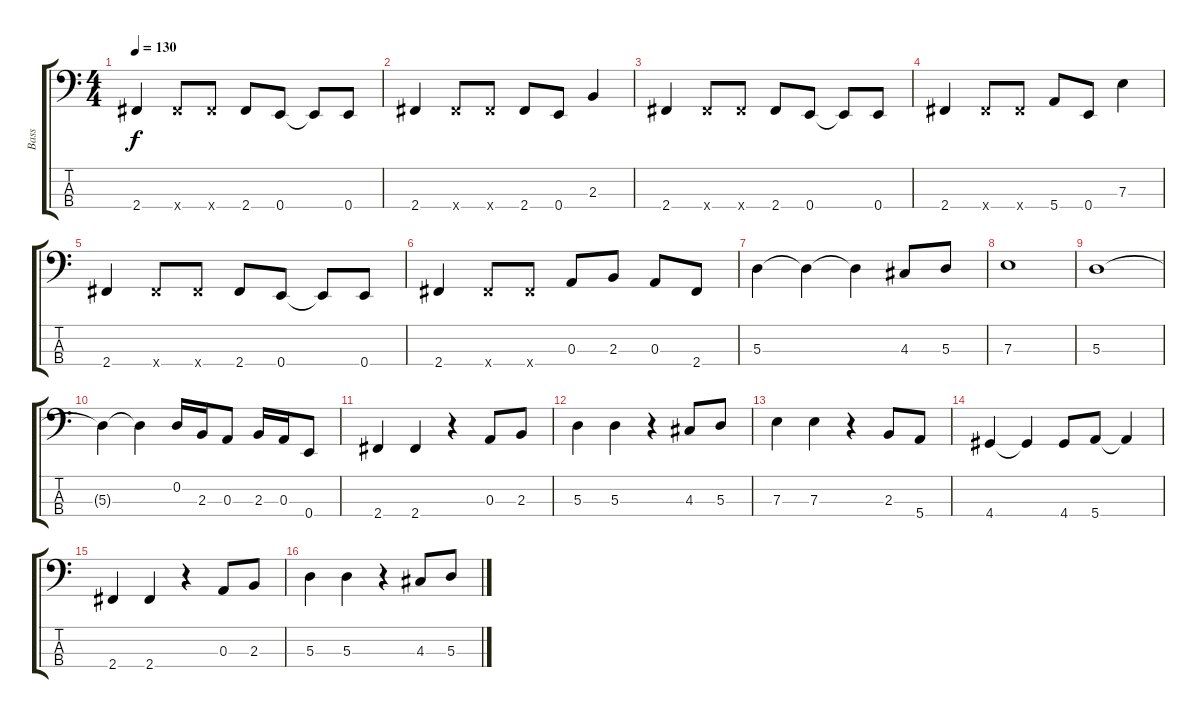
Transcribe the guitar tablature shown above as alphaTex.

\track ("Bass" "Bass") {instrument electricbassfinger}
\staff {score tabs}
\tuning (G2 D2 A1 E1) {hide}
\ts (4 4)
\tempo 130
\clef f4
\ks c
2.4.4{dy f} 2.4{x}.8 2.4{x}.8 2.4.8 0.4.8 0.4{t}.8 0.4.8 |
2.4.4 2.4{x}.8 2.4{x}.8 2.4.8 0.4.8 2.3.4 |
2.4.4 2.4{x}.8 2.4{x}.8 2.4.8 0.4.8 0.4{t}.8 0.4.8 |
2.4.4 2.4{x}.8 2.4{x}.8 5.4.8 0.4.8 7.3.4 |
2.4.4 2.4{x}.8 2.4{x}.8 2.4.8 0.4.8 0.4{t}.8 0.4.8 |
2.4.4 2.4{x}.8 2.4{x}.8 0.3.8 2.3.8 0.3.8 2.4.8 |
5.3.4 5.3{t}.4 5.3{t}.4 4.3.8 5.3.8 |
7.3.1 |
5.3.1 |
5.3{t}.4 5.3{t}.4 0.2.16 2.3.16 0.3.8 2.3.16 0.3.16 0.4.8 |
2.4.4 2.4.4 r.4 0.3.8 2.3.8 |
5.3.4 5.3.4 r.4 4.3.8 5.3.8 |
7.3.4 7.3.4 r.4 2.3.8 5.4.8 |
4.4.4 4.4{t}.4 4.4.8 5.4.8 5.4{t}.4 |
2.4.4 2.4.4 r.4 0.3.8 2.3.8 |
5.3.4 5.3.4 r.4 4.3.8 5.3.8
